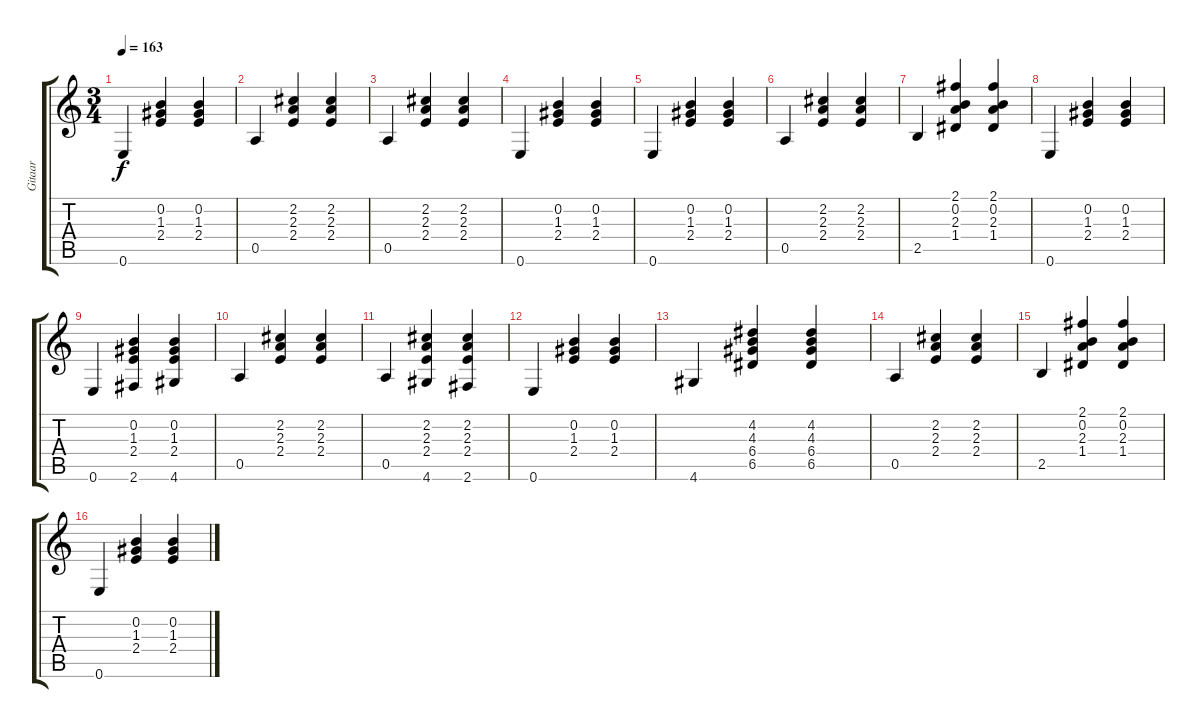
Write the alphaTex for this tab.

\track ("Gitaar" "Gitaar") {instrument acousticguitarsteel}
\staff {score tabs}
\tuning (E4 B3 G3 D3 A2 E2) {hide}
\ts (3 4)
\tempo 163
\clef g2
\ks c
0.6.4{dy f} (0.2 1.3 2.4).4 (0.2 1.3 2.4).4 |
0.5.4 (2.2 2.3 2.4).4 (2.2 2.3 2.4).4 |
0.5.4 (2.2 2.3 2.4).4 (2.2 2.3 2.4).4 |
0.6.4 (0.2 1.3 2.4).4 (0.2 1.3 2.4).4 |
0.6.4 (0.2 1.3 2.4).4 (0.2 1.3 2.4).4 |
0.5.4 (2.2 2.3 2.4).4 (2.2 2.3 2.4).4 |
2.5.4 (2.1 0.2 2.3 1.4).4 (2.1 0.2 2.3 1.4).4 |
0.6.4 (0.2 1.3 2.4).4 (0.2 1.3 2.4).4 |
0.6.4 (0.2 1.3 2.4 2.6).4 (0.2 1.3 2.4 4.6).4 |
0.5.4 (2.2 2.3 2.4).4 (2.2 2.3 2.4).4 |
0.5.4 (2.2 2.3 2.4 4.6).4 (2.2 2.3 2.4 2.6).4 |
0.6.4 (0.2 1.3 2.4).4 (0.2 1.3 2.4).4 |
4.6.4 (4.2 4.3 6.4 6.5).4 (4.2 4.3 6.4 6.5).4 |
0.5.4 (2.2 2.3 2.4).4 (2.2 2.3 2.4).4 |
2.5.4 (2.1 0.2 2.3 1.4).4 (2.1 0.2 2.3 1.4).4 |
0.6.4 (0.2 1.3 2.4).4 (0.2 1.3 2.4).4
